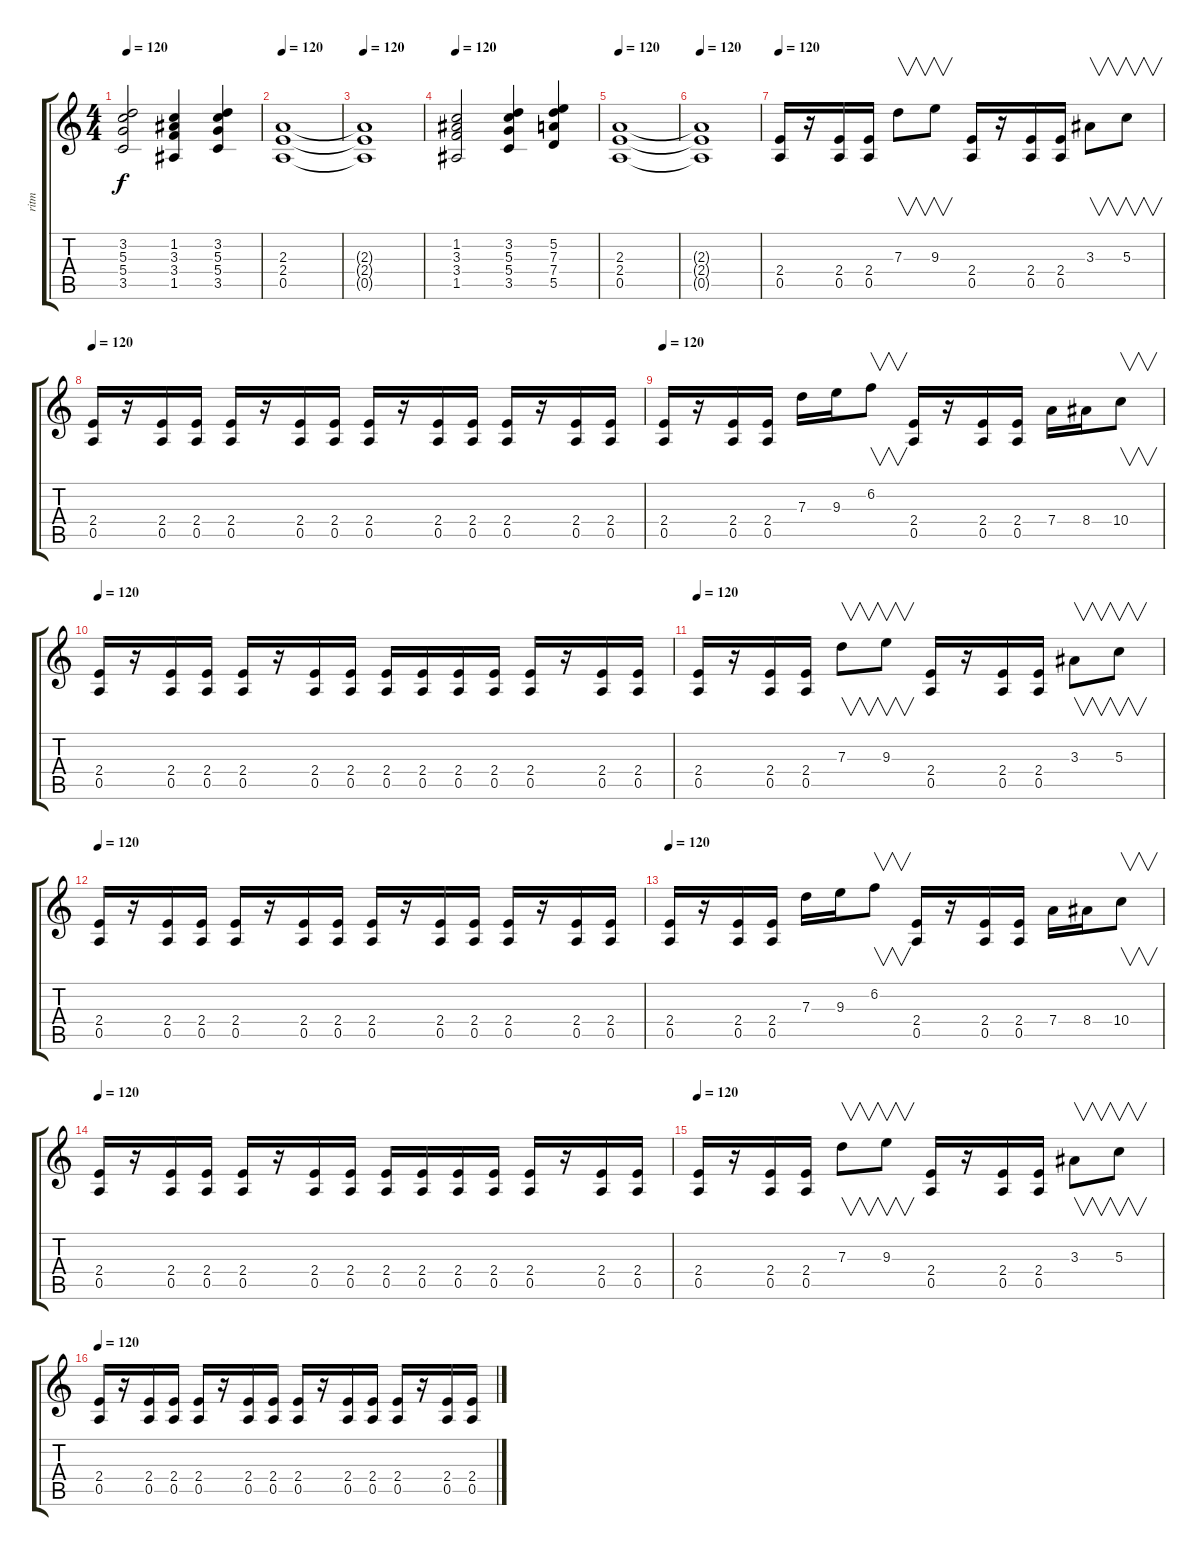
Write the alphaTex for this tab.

\track ("ritm" "ritm") {instrument distortionguitar}
\staff {score tabs}
\tuning (E4 B3 G3 D3 A2 E2) {hide}
\ts (4 4)
\tempo 120
\clef g2
\ks c
(3.2 5.3 5.4 3.5).2{dy f} (1.2 3.3 3.4 1.5).4 (3.2 5.3 5.4 3.5).4 |
\tempo 120
(2.3 2.4 0.5).1 |
\tempo 120
(2.3{t} 2.4{t} 0.5{t}).1 |
\tempo 120
(1.2 3.3 3.4 1.5).2 (3.2 5.3 5.4 3.5).4 (5.2 7.3 7.4 5.5).4 |
\tempo 120
(2.3 2.4 0.5).1 |
\tempo 120
(2.3{t} 2.4{t} 0.5{t}).1 |
\tempo 120
(2.4 0.5).16 r.16 (2.4 0.5).16 (2.4 0.5).16 7.3.8{v} 9.3.8{v} (2.4 0.5).16 r.16 (2.4 0.5).16 (2.4 0.5).16 3.3.8{v} 5.3.8{v} |
\tempo 120
(2.4 0.5).16 r.16 (2.4 0.5).16 (2.4 0.5).16 (2.4 0.5).16 r.16 (2.4 0.5).16 (2.4 0.5).16 (2.4 0.5).16 r.16 (2.4 0.5).16 (2.4 0.5).16 (2.4 0.5).16 r.16 (2.4 0.5).16 (2.4 0.5).16 |
\tempo 120
(2.4 0.5).16 r.16 (2.4 0.5).16 (2.4 0.5).16 7.3.16 9.3.16 6.2.8{v} (2.4 0.5).16 r.16 (2.4 0.5).16 (2.4 0.5).16 7.4.16 8.4.16 10.4.8{v} |
\tempo 120
(2.4 0.5).16 r.16 (2.4 0.5).16 (2.4 0.5).16 (2.4 0.5).16 r.16 (2.4 0.5).16 (2.4 0.5).16 (2.4 0.5).16 (2.4 0.5).16 (2.4 0.5).16 (2.4 0.5).16 (2.4 0.5).16 r.16 (2.4 0.5).16 (2.4 0.5).16 |
\tempo 120
(2.4 0.5).16 r.16 (2.4 0.5).16 (2.4 0.5).16 7.3.8{v} 9.3.8{v} (2.4 0.5).16 r.16 (2.4 0.5).16 (2.4 0.5).16 3.3.8{v} 5.3.8{v} |
\tempo 120
(2.4 0.5).16 r.16 (2.4 0.5).16 (2.4 0.5).16 (2.4 0.5).16 r.16 (2.4 0.5).16 (2.4 0.5).16 (2.4 0.5).16 r.16 (2.4 0.5).16 (2.4 0.5).16 (2.4 0.5).16 r.16 (2.4 0.5).16 (2.4 0.5).16 |
\tempo 120
(2.4 0.5).16 r.16 (2.4 0.5).16 (2.4 0.5).16 7.3.16 9.3.16 6.2.8{v} (2.4 0.5).16 r.16 (2.4 0.5).16 (2.4 0.5).16 7.4.16 8.4.16 10.4.8{v} |
\tempo 120
(2.4 0.5).16 r.16 (2.4 0.5).16 (2.4 0.5).16 (2.4 0.5).16 r.16 (2.4 0.5).16 (2.4 0.5).16 (2.4 0.5).16 (2.4 0.5).16 (2.4 0.5).16 (2.4 0.5).16 (2.4 0.5).16 r.16 (2.4 0.5).16 (2.4 0.5).16 |
\tempo 120
(2.4 0.5).16{volume 12 instrument distortionguitar} r.16 (2.4 0.5).16 (2.4 0.5).16 7.3.8{v} 9.3.8{v} (2.4 0.5).16 r.16 (2.4 0.5).16 (2.4 0.5).16 3.3.8{v} 5.3.8{v} |
\tempo 120
(2.4 0.5).16 r.16 (2.4 0.5).16 (2.4 0.5).16 (2.4 0.5).16 r.16 (2.4 0.5).16 (2.4 0.5).16 (2.4 0.5).16 r.16 (2.4 0.5).16 (2.4 0.5).16 (2.4 0.5).16 r.16 (2.4 0.5).16 (2.4 0.5).16
